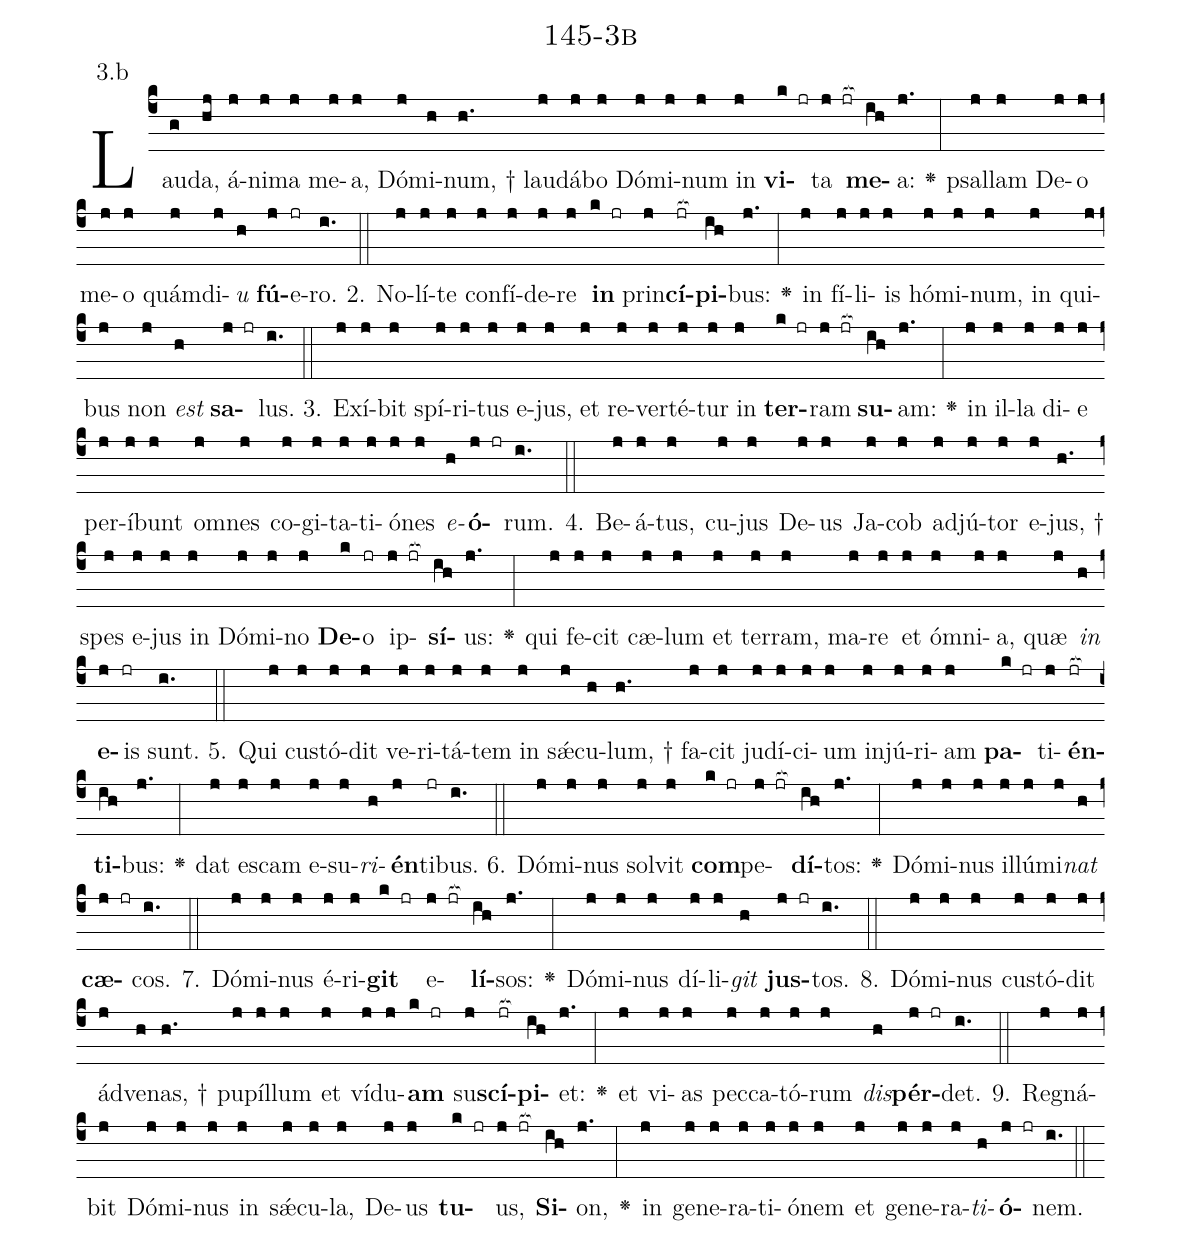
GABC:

name: 145-3b;
annotation: 3.b;
%%
(c4)Lau(g)da,(hj) á(j)ni(j)ma(j) me(j)a,(j) Dó(j)mi(h)num, †(h.) lau(j)dá(j)bo(j) Dó(j)mi(j)num(j) in(j) <b>vi</b>(k jr)ta(j jr[ocb:1{]) <b>me</b>(ih[ocb:0}])a:(j.) <v>\greheightstar</v>(:) psal(j)lam(j) De(j)o(j) me(j)o(j) quám(j)di(j)<i>u</i>(h) <b>fú</b>(j)e(jr)ro.(i.) (::)
2. No(j)lí(j)te(j) con(j)fí(j)de(j)re(j) <b>in</b>(k jr) prin(j)<b>cí</b>(jr[ocb:1{])<b>pi</b>(ih[ocb:0}])bus:(j.) <v>\greheightstar</v>(:) in(j) fí(j)li(j)is(j) hó(j)mi(j)num,(j) in(j) qui(j)bus(j) non(j) <i>est</i>(h) <b>sa</b>(j jr)lus.(i.) (::)
3. Ex(j)í(j)bit(j) spí(j)ri(j)tus(j) e(j)jus,(j) et(j) re(j)ver(j)té(j)tur(j) in(j) <b>ter</b>(k jr)ram(j jr[ocb:1{]) <b>su</b>(ih[ocb:0}])am:(j.) <v>\greheightstar</v>(:) in(j) il(j)la(j) di(j)e(j) per(j)í(j)bunt(j) om(j)nes(j) co(j)gi(j)ta(j)ti(j)ó(j)nes(j) <i>e</i>(h)<b>ó</b>(j jr)rum.(i.) (::)
4. Be(j)á(j)tus,(j) cu(j)jus(j) De(j)us(j) Ja(j)cob(j) ad(j)jú(j)tor(j) e(j)jus, †(h.) spes(j) e(j)jus(j) in(j) Dó(j)mi(j)no(j) <b>De</b>(k)o(jr) ip(j jr[ocb:1{])<b>sí</b>(ih[ocb:0}])us:(j.) <v>\greheightstar</v>(:) qui(j) fe(j)cit(j) cæ(j)lum(j) et(j) ter(j)ram,(j) ma(j)re(j) et(j) óm(j)ni(j)a,(j) quæ(j) <i>in</i>(h) <b>e</b>(j)is(jr) sunt.(i.) (::)
5. Qui(j) cus(j)tó(j)dit(j) ve(j)ri(j)tá(j)tem(j) in(j) sǽ(j)cu(h)lum, †(h.) fa(j)cit(j) ju(j)dí(j)ci(j)um(j) in(j)jú(j)ri(j)am(j) <b>pa</b>(k jr)ti(j)<b>én</b>(jr[ocb:1{])<b>ti</b>(ih[ocb:0}])bus:(j.) <v>\greheightstar</v>(:) dat(j) es(j)cam(j) e(j)su(j)<i>ri</i>(h)<b>én</b>(j)ti(jr)bus.(i.) (::)
6. Dó(j)mi(j)nus(j) sol(j)vit(j) <b>com</b>(k jr)pe(j jr[ocb:1{])<b>dí</b>(ih[ocb:0}])tos:(j.) <v>\greheightstar</v>(:) Dó(j)mi(j)nus(j) il(j)lú(j)mi(j)<i>nat</i>(h) <b>cæ</b>(j jr)cos.(i.) (::)
7. Dó(j)mi(j)nus(j) é(j)ri(j)<b>git</b>(k jr) e(j jr[ocb:1{])<b>lí</b>(ih[ocb:0}])sos:(j.) <v>\greheightstar</v>(:) Dó(j)mi(j)nus(j) dí(j)li(j)<i>git</i>(h) <b>jus</b>(j jr)tos.(i.) (::)
8. Dó(j)mi(j)nus(j) cus(j)tó(j)dit(j) ád(j)ve(h)nas, †(h.) pu(j)píl(j)lum(j) et(j) ví(j)du(j)<b>am</b>(k jr) su(j)<b>scí</b>(jr[ocb:1{])<b>pi</b>(ih[ocb:0}])et:(j.) <v>\greheightstar</v>(:) et(j) vi(j)as(j) pec(j)ca(j)tó(j)rum(j) <i>dis</i>(h)<b>pér</b>(j jr)det.(i.) (::)
9. Re(j)gná(j)bit(j) Dó(j)mi(j)nus(j) in(j) sǽ(j)cu(j)la,(j) De(j)us(j) <b>tu</b>(k jr)us,(j jr[ocb:1{]) <b>Si</b>(ih[ocb:0}])on,(j.) <v>\greheightstar</v>(:) in(j) ge(j)ne(j)ra(j)ti(j)ó(j)nem(j) et(j) ge(j)ne(j)ra(j)<i>ti</i>(h)<b>ó</b>(j jr)nem.(i.) (::)
